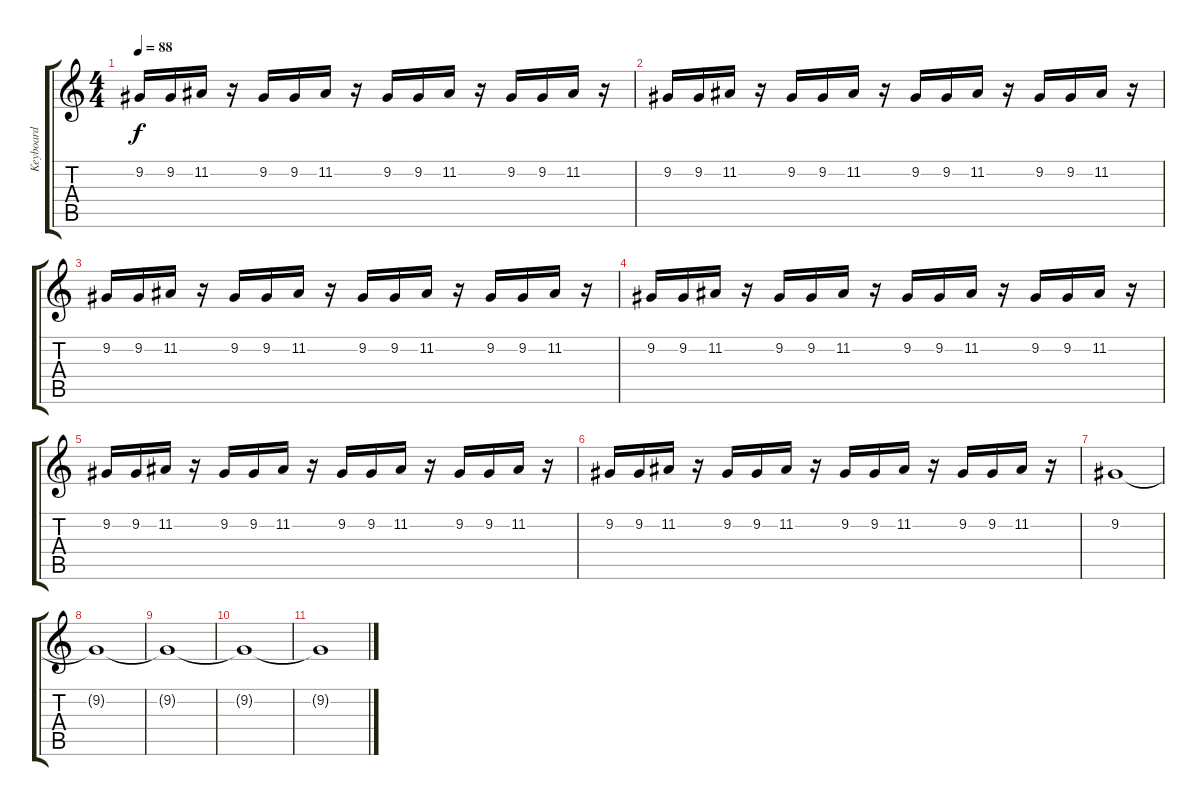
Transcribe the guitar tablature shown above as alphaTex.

\track ("Keyboard" "Keyboard") {instrument stringensemble1}
\staff {score tabs}
\tuning (E4 B3 G3 D3 A2 E2) {hide}
\ts (4 4)
\tempo 88
\clef g2
\ks c
9.2.16{dy f} 9.2.16 11.2.16 r.16 9.2.16 9.2.16 11.2.16 r.16 9.2.16 9.2.16 11.2.16 r.16 9.2.16 9.2.16 11.2.16 r.16 |
9.2.16 9.2.16 11.2.16 r.16 9.2.16 9.2.16 11.2.16 r.16 9.2.16 9.2.16 11.2.16 r.16 9.2.16 9.2.16 11.2.16 r.16 |
9.2.16 9.2.16 11.2.16 r.16 9.2.16 9.2.16 11.2.16 r.16 9.2.16 9.2.16 11.2.16 r.16 9.2.16 9.2.16 11.2.16 r.16 |
9.2.16 9.2.16 11.2.16 r.16 9.2.16 9.2.16 11.2.16 r.16 9.2.16 9.2.16 11.2.16 r.16 9.2.16 9.2.16 11.2.16 r.16 |
9.2.16 9.2.16 11.2.16 r.16 9.2.16 9.2.16 11.2.16 r.16 9.2.16 9.2.16 11.2.16 r.16 9.2.16 9.2.16 11.2.16 r.16 |
9.2.16 9.2.16 11.2.16 r.16 9.2.16 9.2.16 11.2.16 r.16 9.2.16 9.2.16 11.2.16 r.16 9.2.16 9.2.16 11.2.16 r.16 |
9.2.1{volume 7} |
9.2{t}.1 |
9.2{t}.1 |
9.2{t}.1 |
9.2{t}.1
